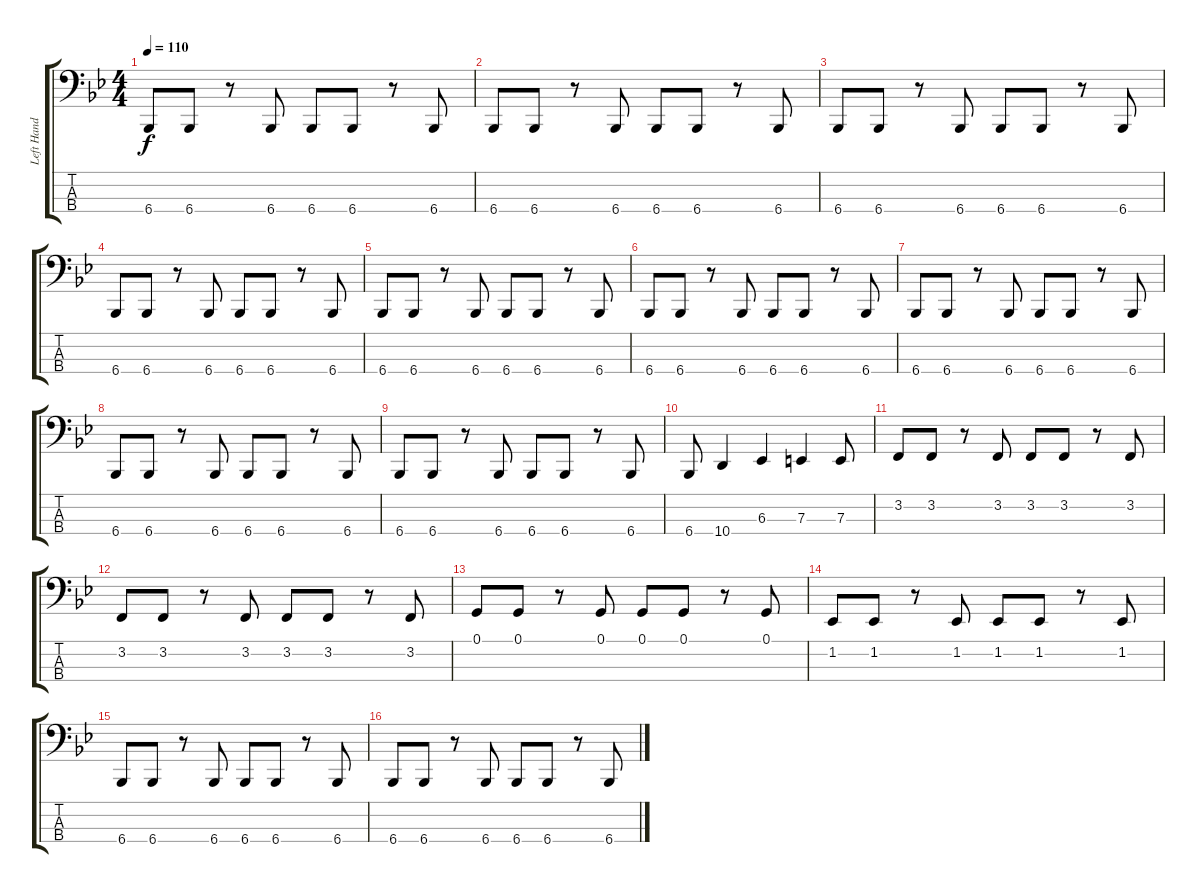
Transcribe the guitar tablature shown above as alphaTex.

\track ("Left Hand" "Left Hand") {instrument acousticgrandpiano}
\staff {score tabs}
\tuning (G2 D2 A1 E1) {hide}
\ts (4 4)
\tempo 110
\clef f4
\ks bb
6.4.8{dy f instrument acousticgrandpiano} 6.4.8 r.8 6.4.8 6.4.8 6.4.8 r.8 6.4.8 |
6.4.8 6.4.8 r.8 6.4.8 6.4.8 6.4.8 r.8 6.4.8 |
6.4.8 6.4.8 r.8 6.4.8 6.4.8 6.4.8 r.8 6.4.8 |
6.4.8 6.4.8 r.8 6.4.8 6.4.8 6.4.8 r.8 6.4.8 |
6.4.8 6.4.8 r.8 6.4.8 6.4.8 6.4.8 r.8 6.4.8 |
6.4.8 6.4.8 r.8 6.4.8 6.4.8 6.4.8 r.8 6.4.8 |
6.4.8 6.4.8 r.8 6.4.8 6.4.8 6.4.8 r.8 6.4.8 |
6.4.8 6.4.8 r.8 6.4.8 6.4.8 6.4.8 r.8 6.4.8 |
6.4.8 6.4.8 r.8 6.4.8 6.4.8 6.4.8 r.8 6.4.8 |
6.4.8 10.4.4 6.3.4 7.3.4 7.3.8 |
3.2.8 3.2.8 r.8 3.2.8 3.2.8 3.2.8 r.8 3.2.8 |
3.2.8 3.2.8 r.8 3.2.8 3.2.8 3.2.8 r.8 3.2.8 |
0.1.8 0.1.8 r.8 0.1.8 0.1.8 0.1.8 r.8 0.1.8 |
1.2.8 1.2.8 r.8 1.2.8 1.2.8 1.2.8 r.8 1.2.8 |
6.4.8 6.4.8 r.8 6.4.8 6.4.8 6.4.8 r.8 6.4.8 |
6.4.8 6.4.8 r.8 6.4.8 6.4.8 6.4.8 r.8 6.4.8
